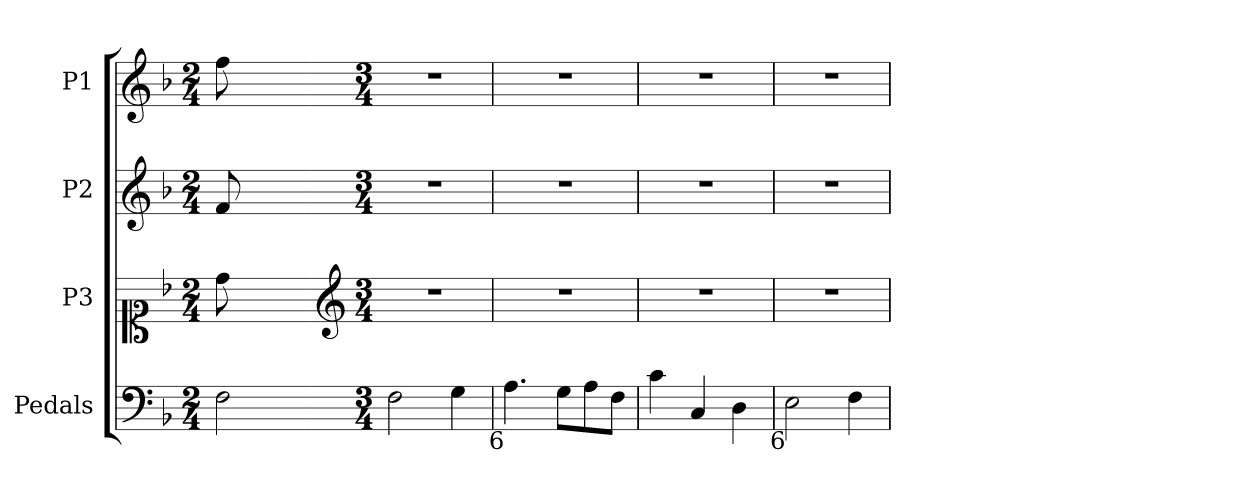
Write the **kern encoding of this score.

**kern	**kern	**kern	**kern
*part4	*part3	*part2	*part1
*staff4	*staff3	*staff2	*staff1
*I"Pedals	*I"P3	*I"P2	*I"P1
*I'Ped.	*	*	*
!!LO:PB:g=z
*clefF4	*clefC1	*clefG2	*clefG2
*k[b-]	*k[b-]	*k[b-]	*k[b-]
*F:	*F:	*F:	*F:
*M2/4	*M2/4	*M2/4	*M2/4
=1	=1	=1	=1
2Fi\	8ddi\	8fi/	8ffi\
.	8ryy	8ryy	8ryy
.	4ryy	4ryy	4ryy
=1-	=1-	=1-	=1-
*	*clefG2	*	*
*M3/4	*M3/4	*M3/4	*M3/4
!	!LO:N:vis=1	!LO:N:vis=1	!LO:N:vis=1
2Fi\	2.r	2.r	2.r
4Gi\	.	.	.
=2	=2	=2	=2
!LO:TX:b:rj:t=6	!	!	!
!	!LO:N:vis=1	!LO:N:vis=1	!LO:N:vis=1
4.Ai\	2.r	2.r	2.r
8Gi\L	.	.	.
8Ai\	.	.	.
8Fi\J	.	.	.
=3	=3	=3	=3
!	!LO:N:vis=1	!LO:N:vis=1	!LO:N:vis=1
4ci\	2.r	2.r	2.r
4Ci/	.	.	.
4Di\	.	.	.
=4	=4	=4	=4
!LO:TX:b:rj:t=6	!	!	!
!	!LO:N:vis=1	!LO:N:vis=1	!LO:N:vis=1
2Ei\	2.r	2.r	2.r
4Fi\	.	.	.
=	=	=	=
*-	*-	*-	*-
